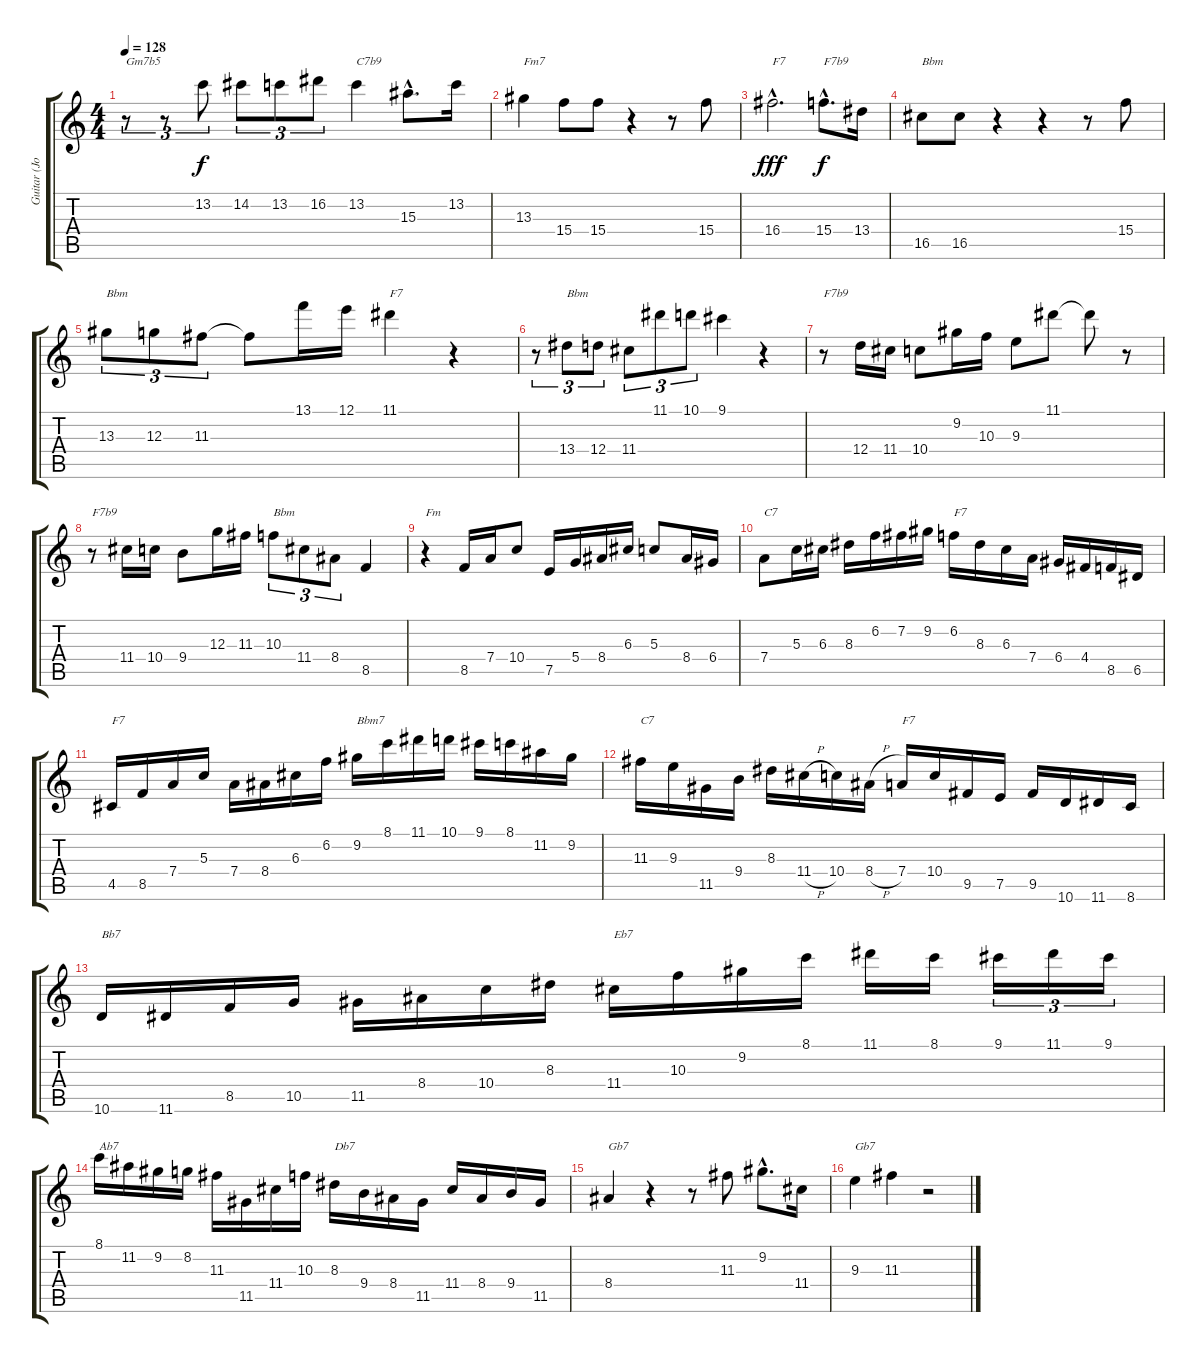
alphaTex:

\track ("Guitar (Joe Pass)" "Guitar (Jo") {instrument electricguitarjazz}
\staff {score tabs}
\tuning (E4 B3 G3 D3 A2 E2) {hide}
\ts (4 4)
\tempo 128
\clef g2
\ks c
r.8{tu (3 2) txt "Gm7b5" dy f} r.8{tu (3 2)} 13.2.8{tu (3 2)} 14.2.8{tu (3 2)} 13.2.8{tu (3 2)} 16.2.8{tu (3 2)} 13.2.4{txt "C7b9"} 15.3{hac}.8{d} 13.2.16 |
13.3.4{txt "Fm7"} 15.4.8 15.4.8 r.4 r.8 15.4.8 |
16.4{hac}.2{d txt "F7" dy fff} 15.4{hac}.8{d txt "F7b9" dy f} 13.4.16 |
16.5.8{txt "Bbm"} 16.5.8 r.4 r.4 r.8 15.4.8 |
13.3.8{tu (3 2) txt "Bbm"} 12.3.8{tu (3 2)} 11.3.8{tu (3 2)} 11.3{t}.8 13.1.16 12.1.16 11.1.4{txt "F7"} r.4 |
r.8{tu (3 2)} 13.4.8{tu (3 2) txt "Bbm"} 12.4.8{tu (3 2)} 11.4.8{tu (3 2)} 11.1.8{tu (3 2)} 10.1.8{tu (3 2)} 9.1.4 r.4 |
r.8{txt "F7b9"} 12.4.16 11.4.16 10.4.8 9.2.16 10.3.16 9.3.8 11.1.8 11.1{t}.8 r.8 |
r.8{txt "F7b9"} 11.4.16 10.4.16 9.4.8 12.3.16 11.3.16 10.3.8{tu (3 2) txt "Bbm"} 11.4.8{tu (3 2)} 8.4.8{tu (3 2)} 8.5.4 |
r.4{txt "Fm"} 8.5.16 7.4.16 10.4.8 7.5.16 5.4.16 8.4.16 6.3.16 5.3.8 8.4.16 6.4.16 |
7.4.8{txt "C7"} 5.3.16 6.3.16 8.3.16 6.2.16 7.2.16 9.2.16 6.2.16{txt "F7"} 8.3.16 6.3.16 7.4.16 6.4.16 4.4.16 8.5.16 6.5.16 |
4.5.16{txt "F7"} 8.5.16 7.4.16 5.3.16 7.4.16 8.4.16 6.3.16 6.2.16 9.2.16{txt "Bbm7"} 8.1.16 11.1.16 10.1.16 9.1.16 8.1.16 11.2.16 9.2.16 |
11.3.16{txt "C7"} 9.3.16 11.5.16 9.4.16 8.3.16 11.4{h}.16 10.4.16 8.4{h}.16 7.4.16{txt "F7"} 10.4.16 9.5.16 7.5.16 9.5.16 10.6.16 11.6.16 8.6.16 |
10.6.16{txt "Bb7"} 11.6.16 8.5.16 10.5.16 11.5.16 8.4.16 10.4.16 8.3.16 11.4.16{txt "Eb7"} 10.3.16 9.2.16 8.1.16 11.1.16 8.1.16 9.1.16{tu (3 2)} 11.1.16{tu (3 2)} 9.1.16{tu (3 2)} |
8.1.16{txt "Ab7"} 11.2.16 9.2.16 8.2.16 11.3.16 11.5.16 11.4.16 10.3.16 8.3.16{txt "Db7"} 9.4.16 8.4.16 11.5.16 11.4.16 8.4.16 9.4.16 11.5.16 |
8.4.4{txt "Gb7"} r.4 r.8 11.3.8 9.2{hac}.8{d} 11.4.16 |
9.3.4{txt "Gb7"} 11.3.4 r.2
